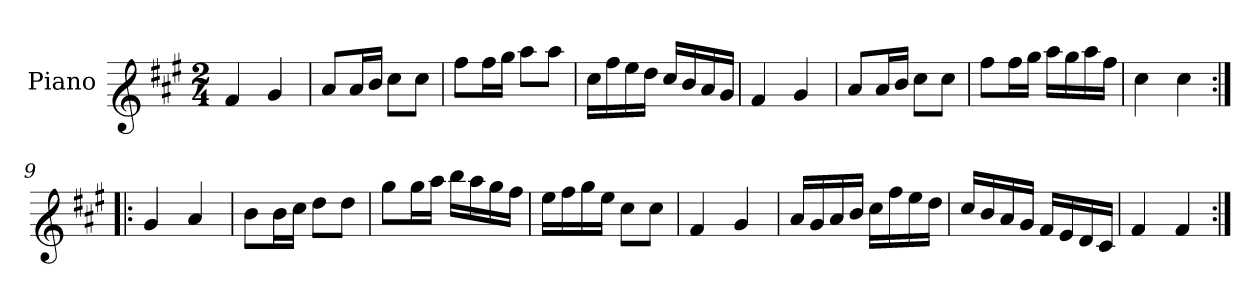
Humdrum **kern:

**kern
*part1
*staff1
*I"Piano
*I'Pno.
*clefG1
*k[f#c#g#]
*M2/4
=1
4a/
4b/
=2
8cc#/L
16cc#/L
16dd/JJ
8ee\L
8ee\J
=3
8aa\L
16aa\L
16bb\JJ
8ccc#\L
8ccc#\J
=4
16ee\LL
16aa\
16gg#\
16ff#\JJ
16ee/LL
16dd/
16cc#/
16b/JJ
=5
4a/
4b/
=6
8cc#/L
16cc#/L
16dd/JJ
8ee\L
8ee\J
=7
8aa\L
16aa\L
16bb\JJ
16ccc#\LL
16bb\
16ccc#\
16aa\JJ
=8
4ee\
4ee\
=9:|!|:
4b/
4cc#/
=10
8dd\L
16dd\L
16ee\JJ
8ff#\L
8ff#\J
=11
8bb\L
16bb\L
16ccc#\JJ
16ddd\LL
16ccc#\
16bb\
16aa\JJ
=12
16gg#\LL
16aa\
16bb\
16gg#\JJ
8ee\L
8ee\J
=13
4a/
4b/
=14
16cc#/LL
16b/
16cc#/
16dd/JJ
16ee\LL
16aa\
16gg#\
16ff#\JJ
=15
16ee/LL
16dd/
16cc#/
16b/JJ
16a/LL
16g#/
16f#/
16e/JJ
=16
4a/
4a/
=:|!
*-
